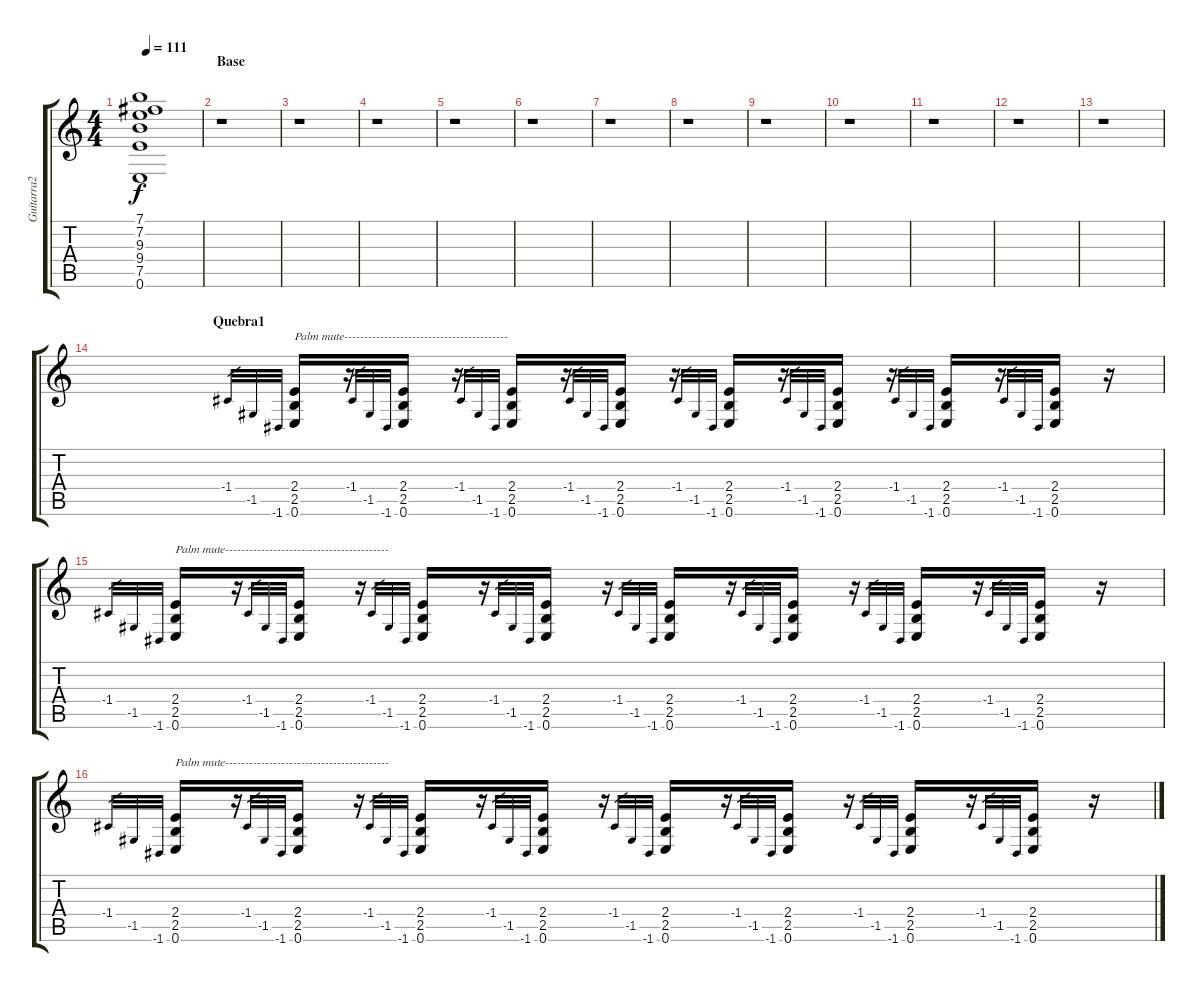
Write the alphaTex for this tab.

\track ("Guitarra2" "Guitarra2") {instrument overdrivenguitar}
\staff {score tabs}
\tuning (E4 B3 G3 D3 A2 E2) {hide}
\ts (4 4)
\tempo 111
\clef g2
\ks c
(7.1{t} 7.2{t} 9.3{t} 9.4{t} 7.5{t} 0.6{t}).1{dy f} |
\section ("" "Base")
r.1 |
r.1 |
r.1 |
r.1 |
r.1 |
r.1 |
r.1 |
r.1 |
r.1 |
r.1 |
r.1 |
r.1 |
\section ("" "Quebra1")
-1.4.32{gr} -1.5.32{gr} -1.6.32{gr} (2.4 2.5 0.6).16{txt "Palm mute-----------------------------------------"} r.16 -1.4.32{gr} -1.5.32{gr} -1.6.32{gr} (2.4 2.5 0.6).16 r.16 -1.4.32{gr} -1.5.32{gr} -1.6.32{gr} (2.4 2.5 0.6).16 r.16 -1.4.32{gr} -1.5.32{gr} -1.6.32{gr} (2.4 2.5 0.6).16 r.16 -1.4.32{gr} -1.5.32{gr} -1.6.32{gr} (2.4 2.5 0.6).16 r.16 -1.4.32{gr} -1.5.32{gr} -1.6.32{gr} (2.4 2.5 0.6).16 r.16 -1.4.32{gr} -1.5.32{gr} -1.6.32{gr} (2.4 2.5 0.6).16 r.16 -1.4.32{gr} -1.5.32{gr} -1.6.32{gr} (2.4 2.5 0.6).16 r.16 |
-1.4.32{gr} -1.5.32{gr} -1.6.32{gr} (2.4 2.5 0.6).16{txt "Palm mute-----------------------------------------"} r.16 -1.4.32{gr} -1.5.32{gr} -1.6.32{gr} (2.4 2.5 0.6).16 r.16 -1.4.32{gr} -1.5.32{gr} -1.6.32{gr} (2.4 2.5 0.6).16 r.16 -1.4.32{gr} -1.5.32{gr} -1.6.32{gr} (2.4 2.5 0.6).16 r.16 -1.4.32{gr} -1.5.32{gr} -1.6.32{gr} (2.4 2.5 0.6).16 r.16 -1.4.32{gr} -1.5.32{gr} -1.6.32{gr} (2.4 2.5 0.6).16 r.16 -1.4.32{gr} -1.5.32{gr} -1.6.32{gr} (2.4 2.5 0.6).16 r.16 -1.4.32{gr} -1.5.32{gr} -1.6.32{gr} (2.4 2.5 0.6).16 r.16 |
-1.4.32{gr} -1.5.32{gr} -1.6.32{gr} (2.4 2.5 0.6).16{txt "Palm mute-----------------------------------------"} r.16 -1.4.32{gr} -1.5.32{gr} -1.6.32{gr} (2.4 2.5 0.6).16 r.16 -1.4.32{gr} -1.5.32{gr} -1.6.32{gr} (2.4 2.5 0.6).16 r.16 -1.4.32{gr} -1.5.32{gr} -1.6.32{gr} (2.4 2.5 0.6).16 r.16 -1.4.32{gr} -1.5.32{gr} -1.6.32{gr} (2.4 2.5 0.6).16 r.16 -1.4.32{gr} -1.5.32{gr} -1.6.32{gr} (2.4 2.5 0.6).16 r.16 -1.4.32{gr} -1.5.32{gr} -1.6.32{gr} (2.4 2.5 0.6).16 r.16 -1.4.32{gr} -1.5.32{gr} -1.6.32{gr} (2.4 2.5 0.6).16 r.16
